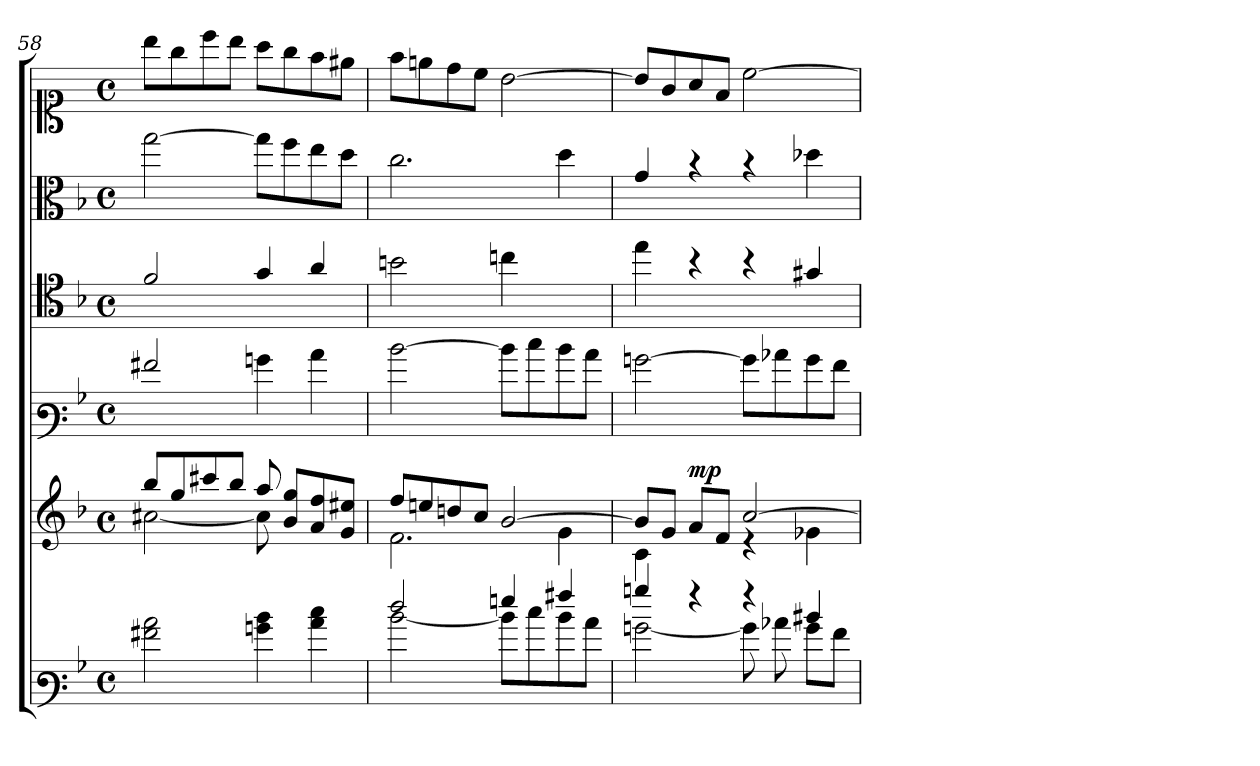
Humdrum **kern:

**kern	**kern	**dynam	**kern	**kern	**kern	**kern
*part5	*part5	*part5	*part4	*part3	*part2	*part1
*staff6	*staff5	*staff5/6	*staff4	*staff3	*staff2	*staff1
!!LO:LB:g=z
*clefF3	*clefG3	*	*clefF3	*clefC4	*clefC3	*clefC1
*k[b-]	*k[b-]	*	*k[b-]	*k[b-]	*k[b-]	*
*M4/4	*M4/4	*	*M4/4	*M4/4	*M4/4	*M4/4
*met(c)	*met(c)	*	*met(c)	*met(c)	*met(c)	*met(c)
=58	=58	=58	=58	=58	=58	=58
*	*^	*	*	*	*	*
2a#X\ 2cc\	8gg/L	[<2a#\	.	2a#X/	2f/	[>2gg\	(>8bb\L
.	8ee/	.	.	.	.	.	8gg\
.	8aa#/	.	.	.	.	.	8ccc\
.	8gg/J	.	.	.	.	.	8bb\J
4b\ 4dd\	8ff/	8a#\]	.	4b\	4g/	8gg\L]	8aa\L
.	8g/ 8ee/L	4.ryy	.	.	.	8ff\	8gg\
4cc\ 4ee\	8f/ 8dd/	.	.	4cc\	4a/	8ee\	8ff\
.	8e/ 8cc#X/J	.	.	.	.	8dd\J	8ee#X\J
=59	=59	=59	=59	=59	=59	=59	=59
*^	*	*	*	*	*	*	*
2ff/	[<2dd\	8dd/L	2.d\	.	[>2dd\	2b\	2.cc\	8ff\L
.	.	8ccn/	.	.	.	.	.	8een\
.	.	8b/	.	.	.	.	.	8dd\
.	.	8a/J	.	.	.	.	.	8cc\J
4ggn/	8dd\L]	[>2g/	.	.	8dd\L]	4ccn\	.	[>2b\
.	8ee\	.	.	.	8ee\	.	.	.
4aa#X/	8dd\	.	4e\	.	8dd\	4ryy	4dd\	.
.	8cc\J	.	.	.	8cc\J	.	.	.
=60	=60	=60	=60	=60	=60	=60	=60	=60
4bb/	[<2b\	8g/L]	4A\	.	[>2b\	4ee\	4g/	8b/L]
.	.	8e/J	.	.	.	.	.	8g/
!	!	!	!	!LO:DY:a	!	!	!	!
4raa	.	8f/L	4ryy	mp	.	4rb	4rb	8a/
.	.	8d/J	.	.	.	.	.	8f/J
4raa	8b\]	[>2a/	4rB	.	8b\L]	4rb	4rb	[>2cc\
.	8cc-X\	.	.	.	8cc-X\	.	.	.
4dd#X/	8b\L	.	4e-X\	.	8b\	4g#X/	4dd-X\	.
.	8a\J	.	.	.	8a\J	.	.	.
*v	*v	*	*	*	*	*	*	*
*	*v	*v	*	*	*	*	*
=	=	=	=	=	=	=
*-	*-	*-	*-	*-	*-	*-
